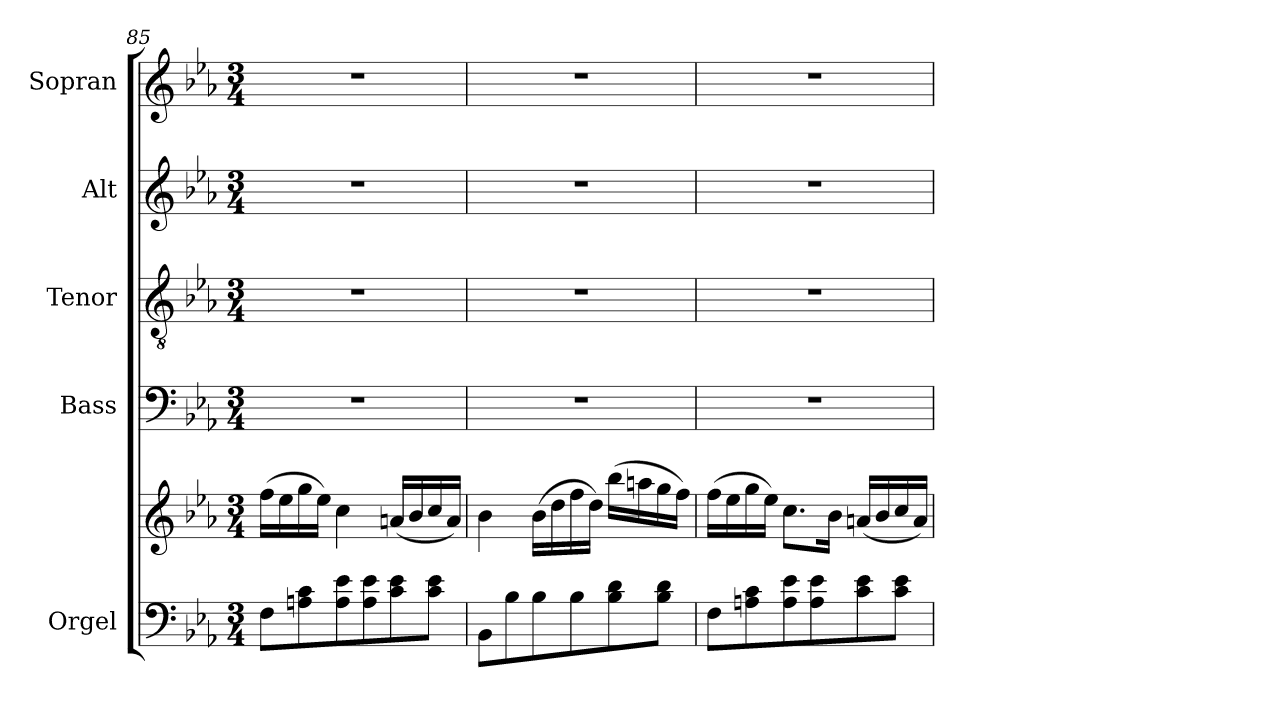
**kern	**kern	**kern	**kern	**kern	**kern
*part5	*part5	*part4	*part3	*part2	*part1
*staff6	*staff5	*staff4	*staff3	*staff2	*staff1
*I"Orgel	*	*I"Bass	*I"Tenor	*I"Alt	*I"Sopran
*I'Org.	*	*I'B.	*I'T.	*I'A.	*I'S.
*clefF4	*clefG2	*clefF4	*clefGv2	*clefG2	*clefG2
*k[b-e-a-]	*k[b-e-a-]	*k[b-e-a-]	*k[b-e-a-]	*k[b-e-a-]	*k[b-e-a-]
*E-:	*E-:	*E-:	*E-:	*E-:	*E-:
*M3/4	*M3/4	*M3/4	*M3/4	*M3/4	*M3/4
=85	=85	=85	=85	=85	=85
8F\L	(>16ff\LL	2.r	2.r	2.r	2.r
.	16ee-\	.	.	.	.
8An\ 8c\	16gg\	.	.	.	.
.	16ee-\JJ)	.	.	.	.
8A\ 8e-\	4cc\	.	.	.	.
8A\ 8e-\	.	.	.	.	.
8c\ 8e-\	(<16an/LL	.	.	.	.
.	16b-/	.	.	.	.
8c\ 8e-\J	16cc/	.	.	.	.
.	16a/JJ)	.	.	.	.
=86	=86	=86	=86	=86	=86
8BB-\L	4b-\	2.r	2.r	2.r	2.r
8B-\	.	.	.	.	.
8B-\	(>16b-\LL	.	.	.	.
.	16dd\	.	.	.	.
8B-\	16ff\	.	.	.	.
.	16dd\JJ)	.	.	.	.
8B-\ 8d\	(>16bb-\LL	.	.	.	.
.	16aan\	.	.	.	.
8B-\ 8d\J	16gg\	.	.	.	.
.	16ff\JJ)	.	.	.	.
!!LO:PB:g=z
=87	=87	=87	=87	=87	=87
8F\L	(>16ff\LL	2.r	2.r	2.r	2.r
.	16ee-\	.	.	.	.
8An\ 8c\	16gg\	.	.	.	.
.	16ee-\JJ)	.	.	.	.
8A\ 8e-\	8.cc\L	.	.	.	.
8A\ 8e-\	.	.	.	.	.
.	16b-\Jk	.	.	.	.
8c\ 8e-\	(<16an/LL	.	.	.	.
.	16b-/	.	.	.	.
8c\ 8e-\J	16cc/	.	.	.	.
.	16a/JJ)	.	.	.	.
=	=	=	=	=	=
*-	*-	*-	*-	*-	*-
